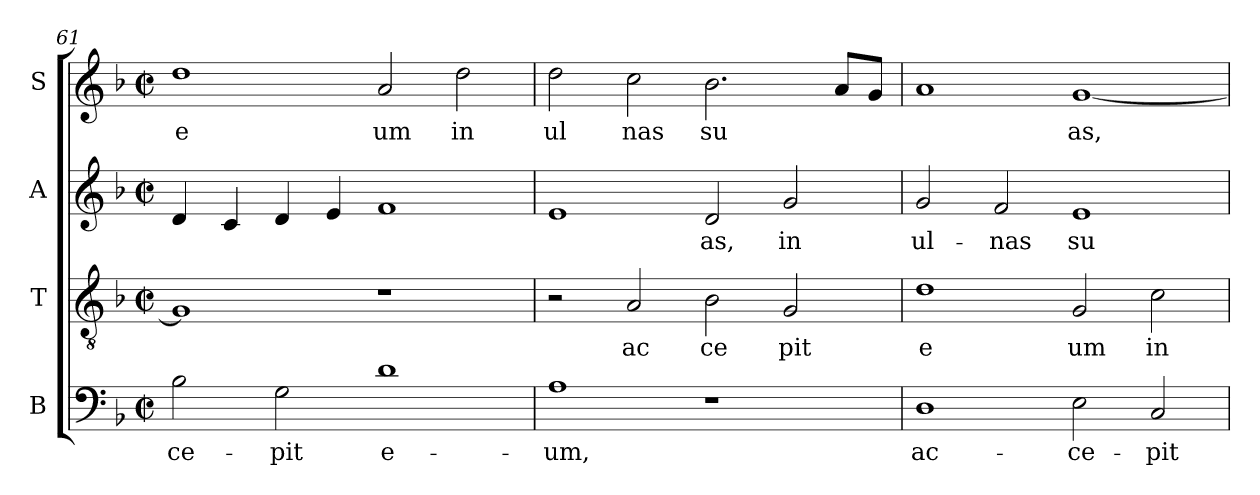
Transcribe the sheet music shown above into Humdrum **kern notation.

**kern	**text	**kern	**text	**kern	**text	**kern	**text
*part4	*part4	*part3	*part3	*part2	*part2	*part1	*part1
*staff4	*staff4	*staff3	*staff3	*staff2	*staff2	*staff1	*staff1
*I"B	*	*I"T	*	*I"A	*	*I"S	*
*clefF4	*	*clefGv2	*	*clefG2	*	*clefG2	*
*k[b-]	*	*k[b-]	*	*k[b-]	*	*k[b-]	*
*F:	*	*F:	*	*F:	*	*F:	*
*M2/2	*	*M2/2	*	*M2/2	*	*M2/2	*
*met(c|)	*	*met(c|)	*	*met(c|)	*	*met(c|)	*
=61	=61	=61	=61	=61	=61	=61	=61
!	!LO:LY:b:cj	!	!	!	!	!	!LO:LY:b:cj
2B-\	-ce-	1G]	.	4d/	.	1dd	e
.	.	.	.	4c/	.	.	.
!	!LO:LY:b:cj	!	!	!	!	!	!
2G\	-pit	.	.	4d/	.	.	.
.	.	.	.	4e/	.	.	.
!	!LO:LY:b:cj	!	!	!	!	!	!LO:LY:b:cj
1d	e-	1r	.	1f	.	2a/	um
!	!	!	!	!	!	!	!LO:LY:b:cj
.	.	.	.	.	.	2dd\	in
=62	=62	=62	=62	=62	=62	=62	=62
!	!LO:LY:b:cj	!	!	!	!	!	!LO:LY:b:cj
1A	-um,	2r	.	1e	.	2dd\	ul
!	!	!	!LO:LY:b:cj	!	!	!	!LO:LY:b:cj
.	.	2A/	ac	.	.	2cc\	nas
!	!	!	!LO:LY:b:cj	!	!LO:LY:b:cj	!	!LO:LY:b:cj
1r	.	2B-\	ce	2d/	-as,	2.b-\	su
!	!	!	!LO:LY:b:cj	!	!LO:LY:b:cj	!	!
.	.	2G/	pit	2g/	in	.	.
.	.	.	.	.	.	8a/L	.
.	.	.	.	.	.	8g/J	.
=63	=63	=63	=63	=63	=63	=63	=63
!	!LO:LY:b:cj	!	!LO:LY:b:cj	!	!LO:LY:b:cj	!	!
1D	ac-	1d	e	2g/	ul-	1a	.
!	!	!	!	!	!LO:LY:b:cj	!	!
.	.	.	.	2f/	-nas	.	.
!	!LO:LY:b:cj	!	!LO:LY:b:cj	!	!LO:LY:b:cj	!	!LO:LY:b:cj
2E\	-ce-	2G/	um	1e	su-	[<1g	as,
!	!LO:LY:b:cj	!	!LO:LY:b:cj	!	!	!	!
2C/	-pit	2c\	in	.	.	.	.
=	=	=	=	=	=	=	=
*-	*-	*-	*-	*-	*-	*-	*-
